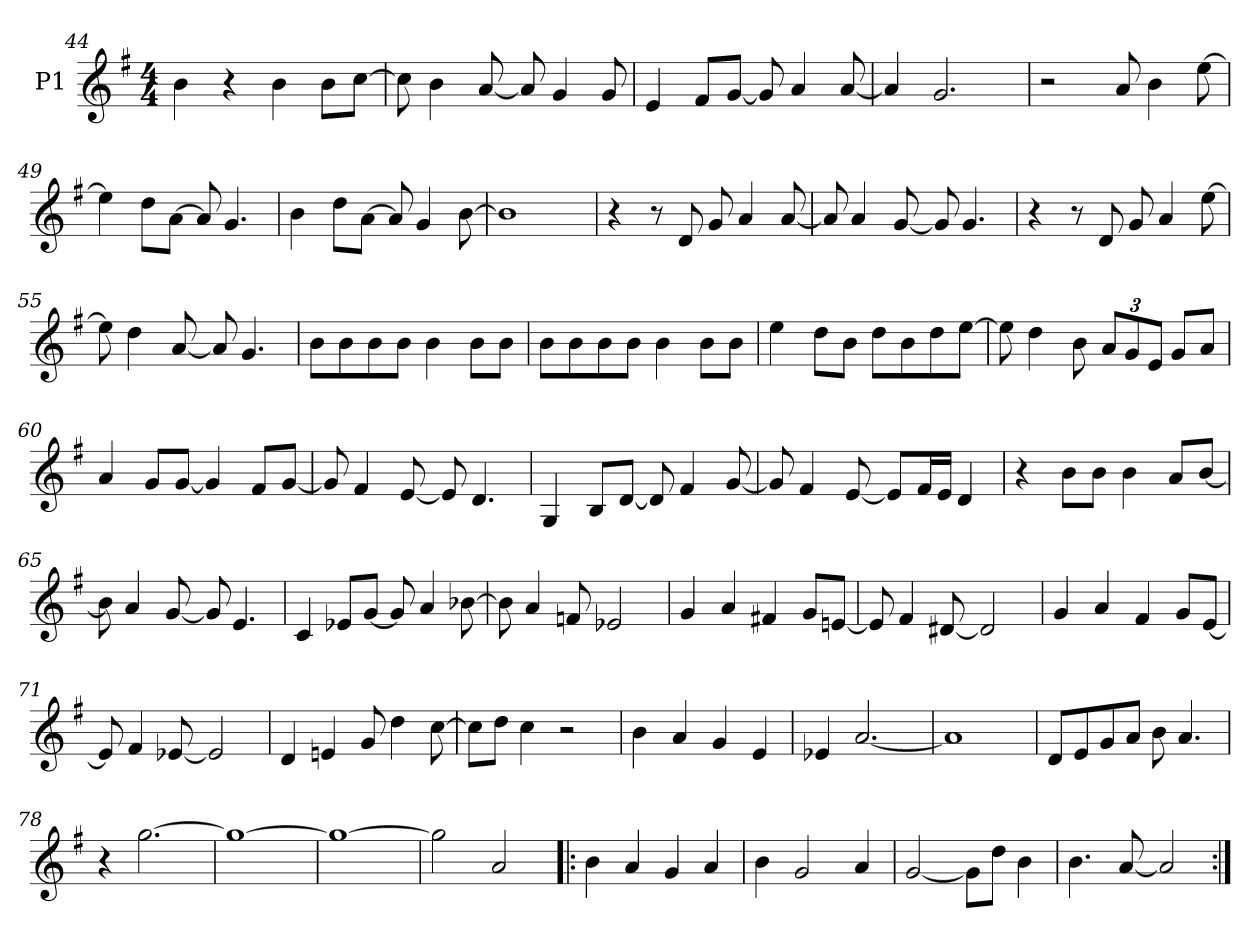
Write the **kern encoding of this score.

**kern
*part1
*staff1
*I"P1
*clefG2
*k[f#]
*G:
*M4/4
=44
4b\
4r
4b\
8b\L
[>8cc\J
=45
8cc\]
4b\
[<8a/
8a/]
4g/
8g/
!!LO:LB:g=z
=46
4e/
8f#/L
[<8g/J
8g/]
4a/
[<8a/
=47
4a/]
2.g/
=48
2r
8a/
4b\
[>8ee\
=49
4ee\]
8dd\L
[>8a\J
8a/]
4.g/
=50
4b\
8dd\L
[>8a\J
8a/]
4g/
[>8b\
=51
1b]
!!LO:PB:g=z
=52
4r
8r
8d/
8g/
4a/
[<8a/
=53
8a/]
4a/
[<8g/
8g/]
4.g/
=54
4r
8r
8d/
8g/
4a/
[>8ee\
=55
8ee\]
4dd\
[<8a/
8a/]
4.g/
=56
8b\L
8b\
8b\
8b\J
4b\
8b\L
8b\J
!!LO:LB:g=z
=57
8b\L
8b\
8b\
8b\J
4b\
8b\L
8b\J
=58
4ee\
8dd\L
8b\J
8dd\L
8b\
8dd\
[>8ee\J
=59
8ee\]
4dd\
8b\
*Xbrackettup
12a/L
12g/
12e/J
8g/L
8a/J
=60
4a/
8g/L
[<8g/J
4g/]
8f#/L
[<8g/J
=61
8g/]
4f#/
[<8e/
8e/]
4.d/
!!LO:LB:g=z
=62
4G/
8B/L
[<8d/J
8d/]
4f#/
[<8g/
=63
8g/]
4f#/
[<8e/
8e/L]
16f#/L
16e/JJ
4d/
=64
4r
8b\L
8b\J
4b\
8a/L
[<8b/J
=65
8b\]
4a/
[<8g/
8g/]
4.e/
=66
4c/
8e-X/L
[<8g/J
8g/]
4a/
[>8b-X\
!!LO:LB:g=z
=67
8b-\]
4a/
8fn/
2e-X/
=68
4g/
4a/
4f#X/
8g/L
[<8en/J
=69
8e/]
4f#/
[<8d#X/
2d#/]
=70
4g/
4a/
4f#/
8g/L
[<8e/J
=71
8e/]
4f#/
[<8e-X/
2e-/]
!!LO:LB:g=z
=72
4d/
4en/
8g/
4dd\
[>8cc\
=73
8cc\L]
8dd\J
4cc\
2r
=74
4b\
4a/
4g/
4e/
=75
4e-X/
[<2.a/
=76
1a]
=77
8d/L
8e/
8g/
8a/J
8b\
4.a/
=78
4r
[>2.gg\
!!LO:LB:g=z
=79
1gg_
=80
1gg_
=81
2gg\]
2a/
=82!|:
4b\
4a/
4g/
4a/
=83
4b\
2g/
4a/
=84
[<2g/
8g\L]
8dd\J
4b\
=85
4.b\
[<8a/
2a/]
=:|!
*-
